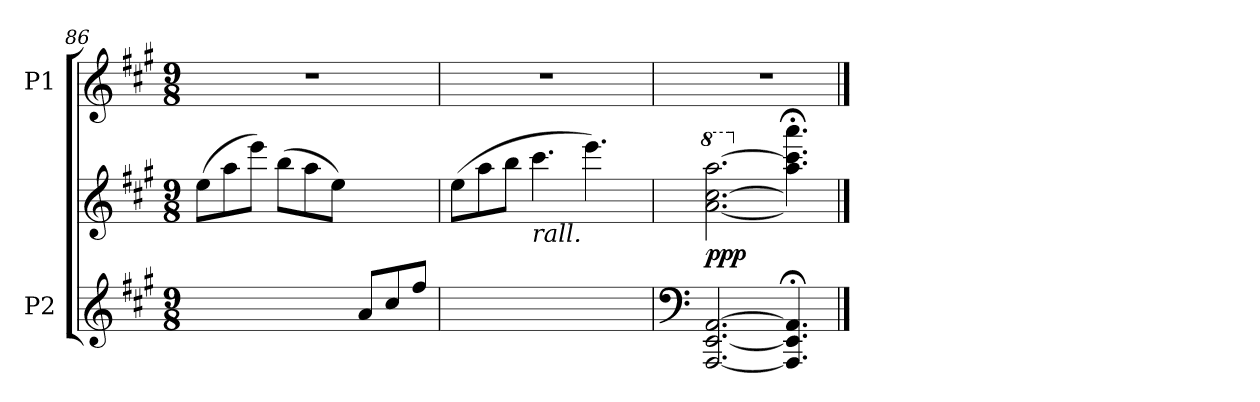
**kern	**kern	**dynam	**kern
*part2	*part2	*part2	*part1
*staff3	*staff2	*staff2/3	*staff1
*I"P2	*	*	*I"P1
*clefG2	*clefG2	*	*clefG2
*k[f#c#g#]	*k[f#c#g#]	*	*k[f#c#g#]
*A:	*A:	*	*A:
*M9/8	*M9/8	*	*M9/8
=86	=86	=86	=86
*^	*	*	*
!	!	!	!	!LO:N:vis=1
2.ryy	1ryy	(8eei\L	.	8%9r
.	.	8aai\	.	.
.	.	8eeei\J)	.	.
.	.	(8bbi\L	.	.
.	.	8aai\	.	.
.	.	8eei\J)	.	.
8ai/L	.	4.ryy	.	.
8cc#i/	.	.	.	.
8ff#i/J	8ryy	.	.	.
=87	=87	=87	=87	=87
!	!	!	!	!LO:N:vis=1
*v	*v	*	*	*
1ryy	(8eei\L	.	8%9r
.	8aai\	.	.
.	8bbi\J	.	.
!	!LO:TX:b:i:t=rall.	!	!
.	4.ccc#i\	.	.
.	4.eeei\)	.	.
8ryy	.	.	.
=88	=88	=88	=88
*clefF4	*	*	*
*	*8va	*	*
!	!	!	!LO:N:vis=1
[2.AAAi/ [2.EEi [2.AAi	[2.aai\ [2.ccc#i [2.aaai	ppp	8%9r
*	*X8va	*	*
4.AAAi/]; 4.EEi]; 4.AAi];	4.aai\]; 4.ccc#i]; 4.aaai];	.	.
==	==	==	==
*-	*-	*-	*-
